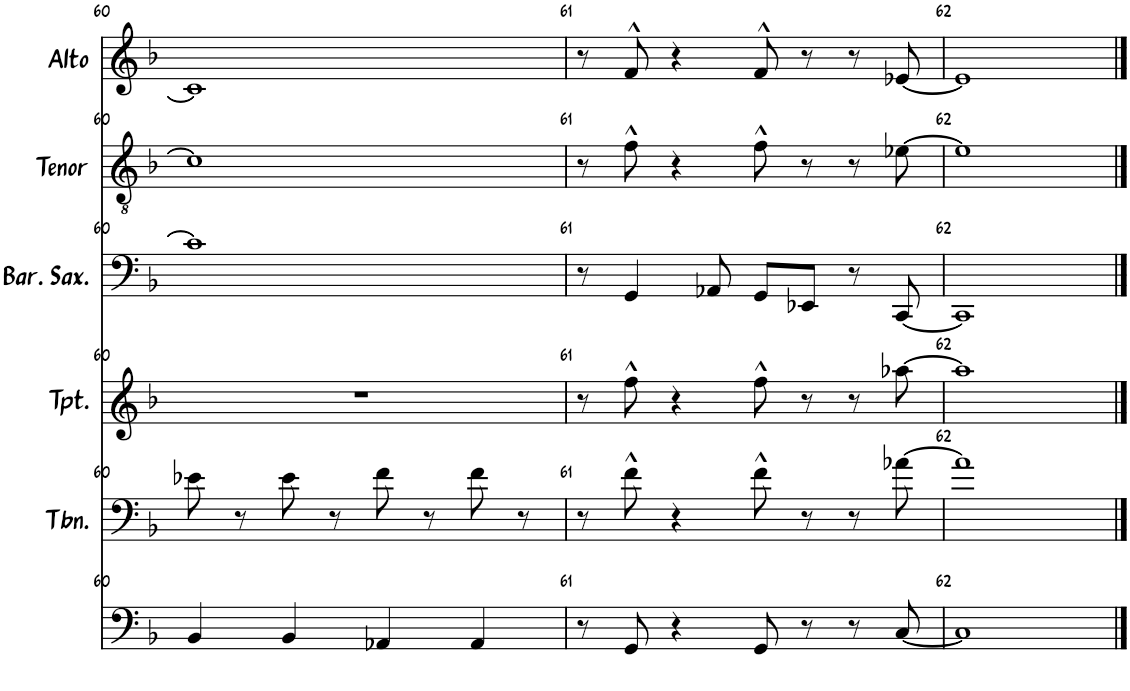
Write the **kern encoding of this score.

**kern	**kern	**kern	**kern	**kern	**kern
*part6	*part5	*part4	*part3	*part2	*part1
*staff6	*staff5	*staff4	*staff3	*staff2	*staff1
*I"Tuba	*I"Trombone	*I"Trumpet	*I"Baritone Saxophone	*I"Tenor Sax	*I"Alto Sax
*I'Tba	*I'Tbn.	*I'Tpt.	*I'Bar. Sax.	*I'Tenor	*I'Alto
!!LO:PB:g=z
*clefF4	*clefF4	*clefG2	*clefF4	*clefGv2	*clefG2
*	*	*Trd1c2	*Trd12c21	*Trd8c14	*Trd5c9
*k[b-]	*k[b-]	*k[b-]	*k[b-]	*k[b-]	*k[b-]
*M4/4	*M4/4	*M4/4	*M4/4	*M4/4	*M4/4
=60	=60	=60	=60	=60	=60
4BB-/	8e-X\	1r	1c]	1c]	1c]
.	8r	.	.	.	.
4BB-/	8e-\	.	.	.	.
.	8r	.	.	.	.
4AA-X/	8f\	.	.	.	.
.	8r	.	.	.	.
4AA-/	8f\	.	.	.	.
.	8r	.	.	.	.
=61	=61	=61	=61	=61	=61
8r	8r	8r	8r	8r	8r
8GG/	8f^^\	8ff^^\	4GG/	8f^^\	8f^^/
4r	4r	4r	.	4r	4r
.	.	.	8AA-X/	.	.
8GG/	8f^^\	8ff^^\	8GG/L	8f^^\	8f^^/
8r	8r	8r	8EE-X/J	8r	8r
8r	8r	8r	8r	8r	8r
[8C/	[8a-X\	[8aa-X\	[8CC/	[8e-X\	[8e-X/
=62	=62	=62	=62	=62	=62
1C]	1a-]	1aa-]	1CC]	1e-]	1e-]
==	==	==	==	==	==
*-	*-	*-	*-	*-	*-
